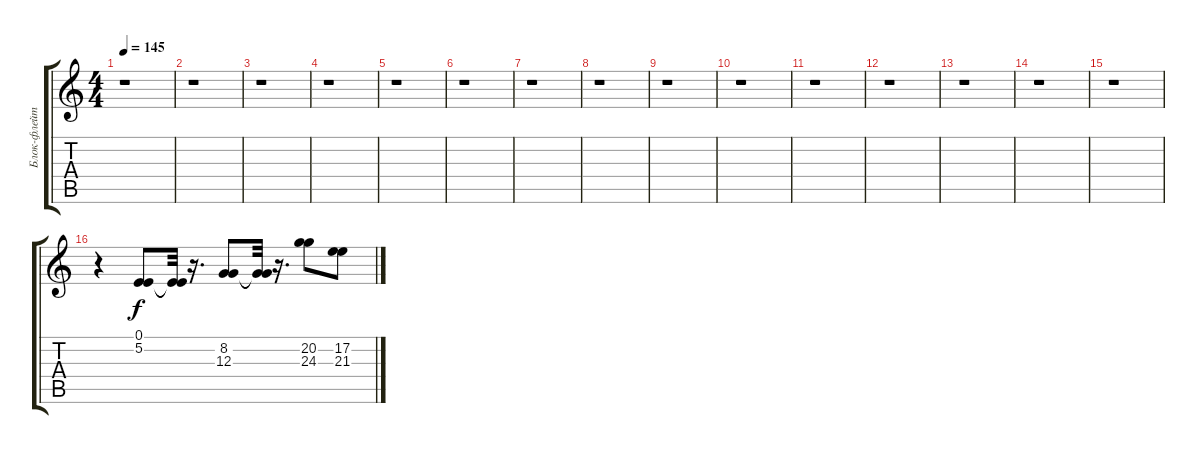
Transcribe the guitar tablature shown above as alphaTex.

\track ("Блок-флейта" "Блок-флейт") {instrument recorder}
\staff {score tabs}
\tuning (E4 B3 G3 D3 A2 E2) {hide}
\ts (4 4)
\tempo 145
\clef g2
\ks c
r.1{dy f} |
r.1 |
r.1 |
r.1 |
r.1 |
r.1 |
r.1 |
r.1 |
r.1 |
r.1 |
r.1 |
r.1 |
r.1 |
r.1 |
r.1 |
r.4 (0.1 5.2).8 (0.1{t} 5.2{t}).32 r.16{d} (8.2 12.3).8 (8.2{t} 12.3{t}).32 r.16{d} (20.2 24.3).8 (17.2 21.3).8
